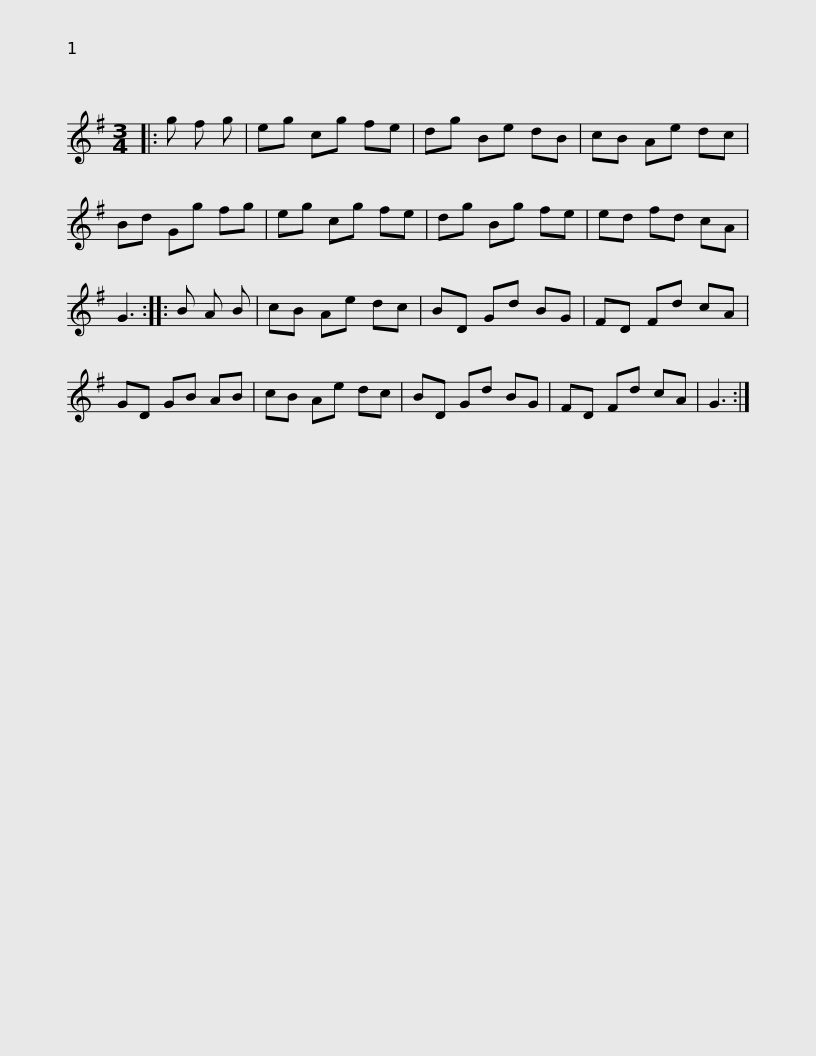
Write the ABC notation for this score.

X:1
L:1/8
M:3/4
I:linebreak $
K:G
V:1 treble
V:1
|: g f g | eg cg fe | dg Be dB | cB Ae dc | Bd Gg fg | %5
 eg cg fe | dg Bg fe |$ ed fd cA | G3 :: B A B | %10
 cB Ae dc | BD Gd BG | FD Fd cA | GD GB AB | cB Ae dc |$ %15
 BD Gd BG | FD Fd cA | G3 :| %18
